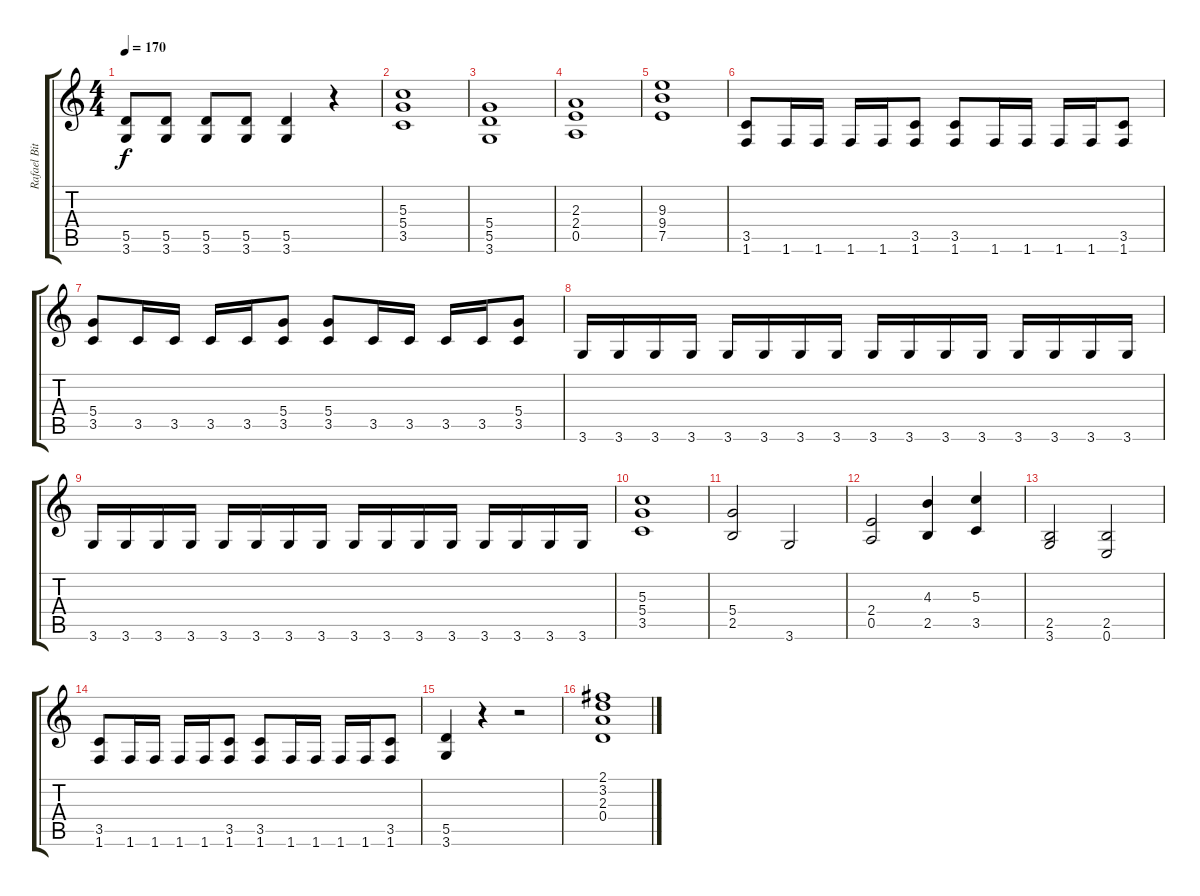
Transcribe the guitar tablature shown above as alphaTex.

\track ("Rafael Bittencourt" "Rafael Bit") {instrument distortionguitar}
\staff {score tabs}
\tuning (E4 B3 G3 D3 A2 E2) {hide}
\ts (4 4)
\tempo 170
\clef g2
\ks c
(5.5 3.6).8{dy f} (5.5 3.6).8 (5.5 3.6).8 (5.5 3.6).8 (5.5 3.6).4 r.4 |
(5.3 5.4 3.5).1 |
(5.4 5.5 3.6).1 |
(2.3 2.4 0.5).1 |
(9.3 9.4 7.5).1 |
(3.5 1.6).8 1.6.16 1.6.16 1.6.16 1.6.16 (3.5 1.6).8 (3.5 1.6).8 1.6.16 1.6.16 1.6.16 1.6.16 (3.5 1.6).8 |
(5.4 3.5).8 3.5.16 3.5.16 3.5.16 3.5.16 (5.4 3.5).8 (5.4 3.5).8 3.5.16 3.5.16 3.5.16 3.5.16 (5.4 3.5).8 |
3.6.16 3.6.16 3.6.16 3.6.16 3.6.16 3.6.16 3.6.16 3.6.16 3.6.16 3.6.16 3.6.16 3.6.16 3.6.16 3.6.16 3.6.16 3.6.16 |
3.6.16 3.6.16 3.6.16 3.6.16 3.6.16 3.6.16 3.6.16 3.6.16 3.6.16 3.6.16 3.6.16 3.6.16 3.6.16 3.6.16 3.6.16 3.6.16 |
(5.3 5.4 3.5).1 |
(5.4 2.5).2 3.6.2 |
(2.4 0.5).2 (4.3 2.5).4 (5.3 3.5).4 |
(2.5 3.6).2 (2.5 0.6).2 |
(3.5 1.6).8 1.6.16 1.6.16 1.6.16 1.6.16 (3.5 1.6).8 (3.5 1.6).8 1.6.16 1.6.16 1.6.16 1.6.16 (3.5 1.6).8 |
(5.5 3.6).4 r.4 r.2 |
(2.1 3.2 2.3 0.4).1
